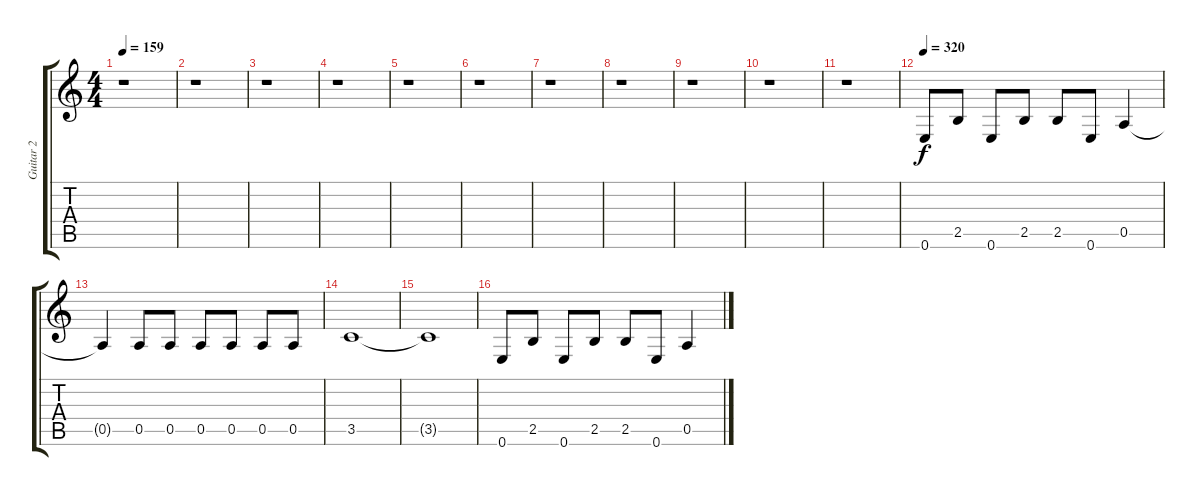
\track ("Guitar 2" "Guitar 2") {instrument distortionguitar}
\staff {score tabs}
\tuning (E4 B3 G3 D3 A2 E2) {hide}
\ts (4 4)
\tempo 159
\clef g2
\ks c
r.1{dy f instrument distortionguitar} |
r.1 |
r.1 |
r.1 |
r.1 |
r.1 |
r.1 |
r.1 |
r.1 |
r.1 |
r.1 |
\tempo 320
0.6.8 2.5.8 0.6.8 2.5.8 2.5.8 0.6.8 0.5.4 |
0.5{t}.4 0.5.8 0.5.8 0.5.8 0.5.8 0.5.8 0.5.8 |
3.5.1 |
3.5{t}.1 |
0.6.8 2.5.8 0.6.8 2.5.8 2.5.8 0.6.8 0.5.4
